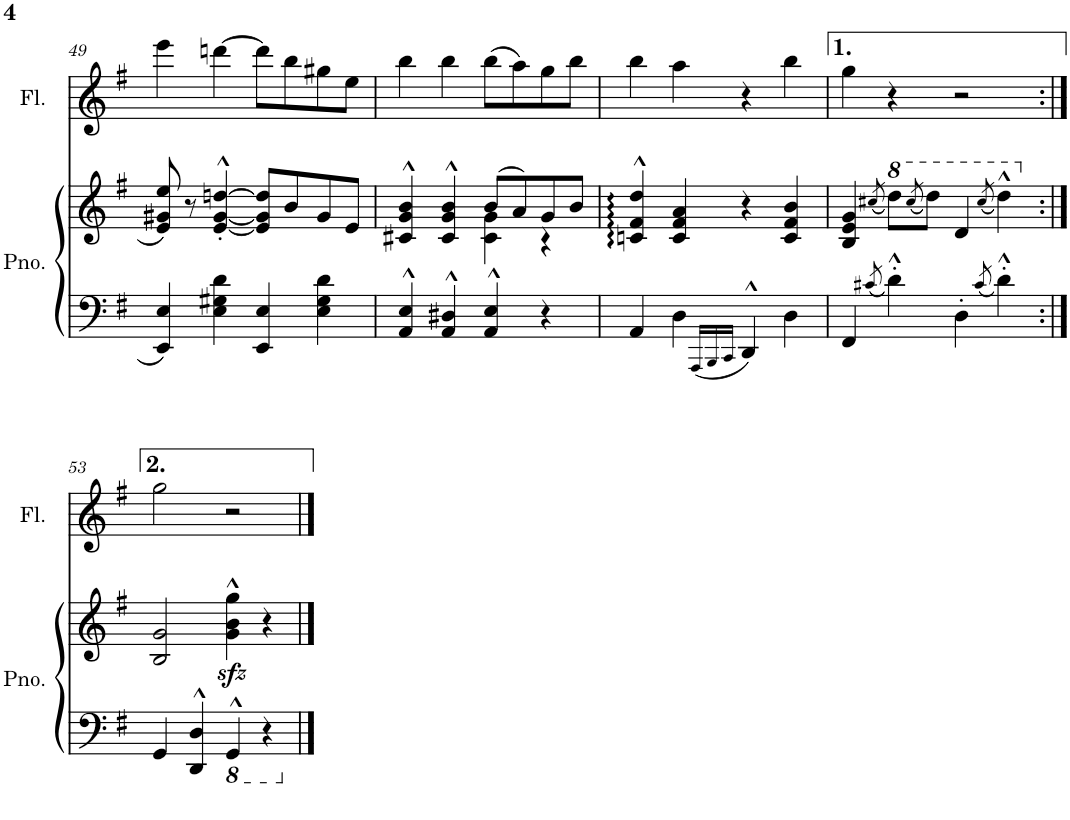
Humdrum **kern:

**kern	**kern	**kern
*part2	*part2	*part1
*staff3	*staff2	*staff1
*I"Piano	*	*I"Dwarsfluit
*I'Pno.	*	*
!!LO:PB:g=z
*clefF4	*clefG2	*clefG2
*k[f#]	*k[f#]	*k[f#]
*M2/2	*M2/2	*M2/2
*met(c|)	*met(c|)	*met(c|)
=49	=49	=49
4EE/ 4E/	8e/ 8g#X/ 8ee/	4eee\
.	8r	.
4E\ 4G#X\ 4d\	[4e/'^^ [4g#/'^^ [4ddn/'^^	[4dddn\
4EE/ 4E/	8e/] 8g#/] 8dd/]L	8ddd\L]
.	8b/	8bb\
4E\ 4G#\ 4d\	8g#/	8gg#X\
.	8e/J	8ee\J
=50	=50	=50
*	*^	*
4AA/^^ 4E/^^	4c#X/^^ 4g/^^ 4b/^^	2ryy	4bb\
4AA/^^ 4D#X/^^	4c#/^^ 4g/^^ 4b/^^	.	4bb\
4AA/^^ 4E/^^	(8b/L	4c#\ 4g\	(8bb\L
.	8a/)	.	8aa\)
4r	8g/	4r	8gg\
.	8b/J	.	8bb\J
*	*v	*v	*
=51	=51	=51
4AA/	4cn/^^ 4f#/^^ 4dd/^^	4bb\
4D\	4c/ 4f#/ 4a/	4aa\
16qAAA/LL	.	.
16qBBB/	.	.
16qCC/JJ	.	.
4DD^^/	4r	4r
4D\	4c/ 4f#/ 4b/	4bb\
=52	=52	=52
4FF#/	4B/ 4e/ 4g/	4gg\
8qc#X/	(8qccc#X/	.
4d'^^\	8ddd\L)	4r
.	(8qccc#/	.
.	8ddd\J)	.
4D'\	4dd/	2r
8qc#/	(8qccc#/	.
4d'^^\	4ddd^^\)	.
!!LO:LB:g=z
=53:|!	=53:|!	=53:|!
4GG/	2B/ 2g/	2gg\
4DD/^^ 4D/^^	.	.
*8ba	*	*
4GGG^^/	4g\zz<^^ 4b\zz<^^ 4gg\zz<^^	2r
4r	4r	.
*X8ba	*	*
==	==	==
*-	*-	*-
